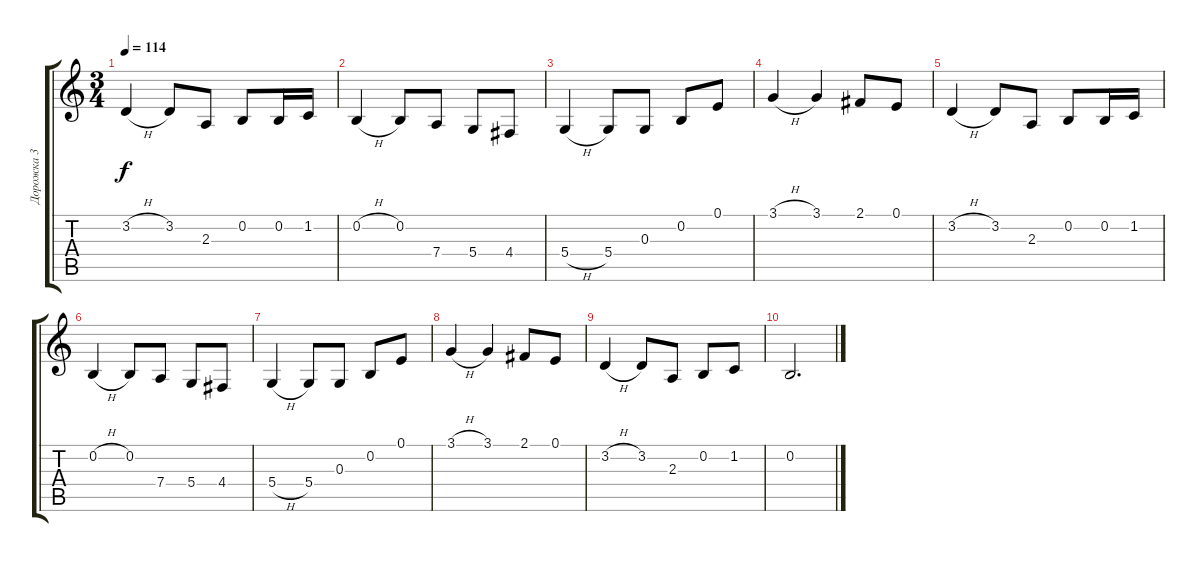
\track ("Дорожка 3" "Дорожка 3") {instrument accordion}
\staff {score tabs}
\tuning (E4 B3 G3 D3 A2 E2) {hide}
\ts (3 4)
\tempo 114
\clef g2
\ks c
3.2{h}.4{dy f} 3.2.8 2.3.8 0.2.8 0.2.16 1.2.16 |
0.2{h}.4 0.2.8 7.4.8 5.4.8 4.4.8 |
5.4{h}.4 5.4.8 0.3.8 0.2.8 0.1.8 |
3.1{h}.4 3.1.4 2.1.8 0.1.8 |
3.2{h}.4 3.2.8 2.3.8 0.2.8 0.2.16 1.2.16 |
0.2{h}.4 0.2.8 7.4.8 5.4.8 4.4.8 |
5.4{h}.4 5.4.8 0.3.8 0.2.8 0.1.8 |
3.1{h}.4 3.1.4 2.1.8 0.1.8 |
3.2{h}.4 3.2.8 2.3.8 0.2.8 1.2.8 |
0.2.2{d}
